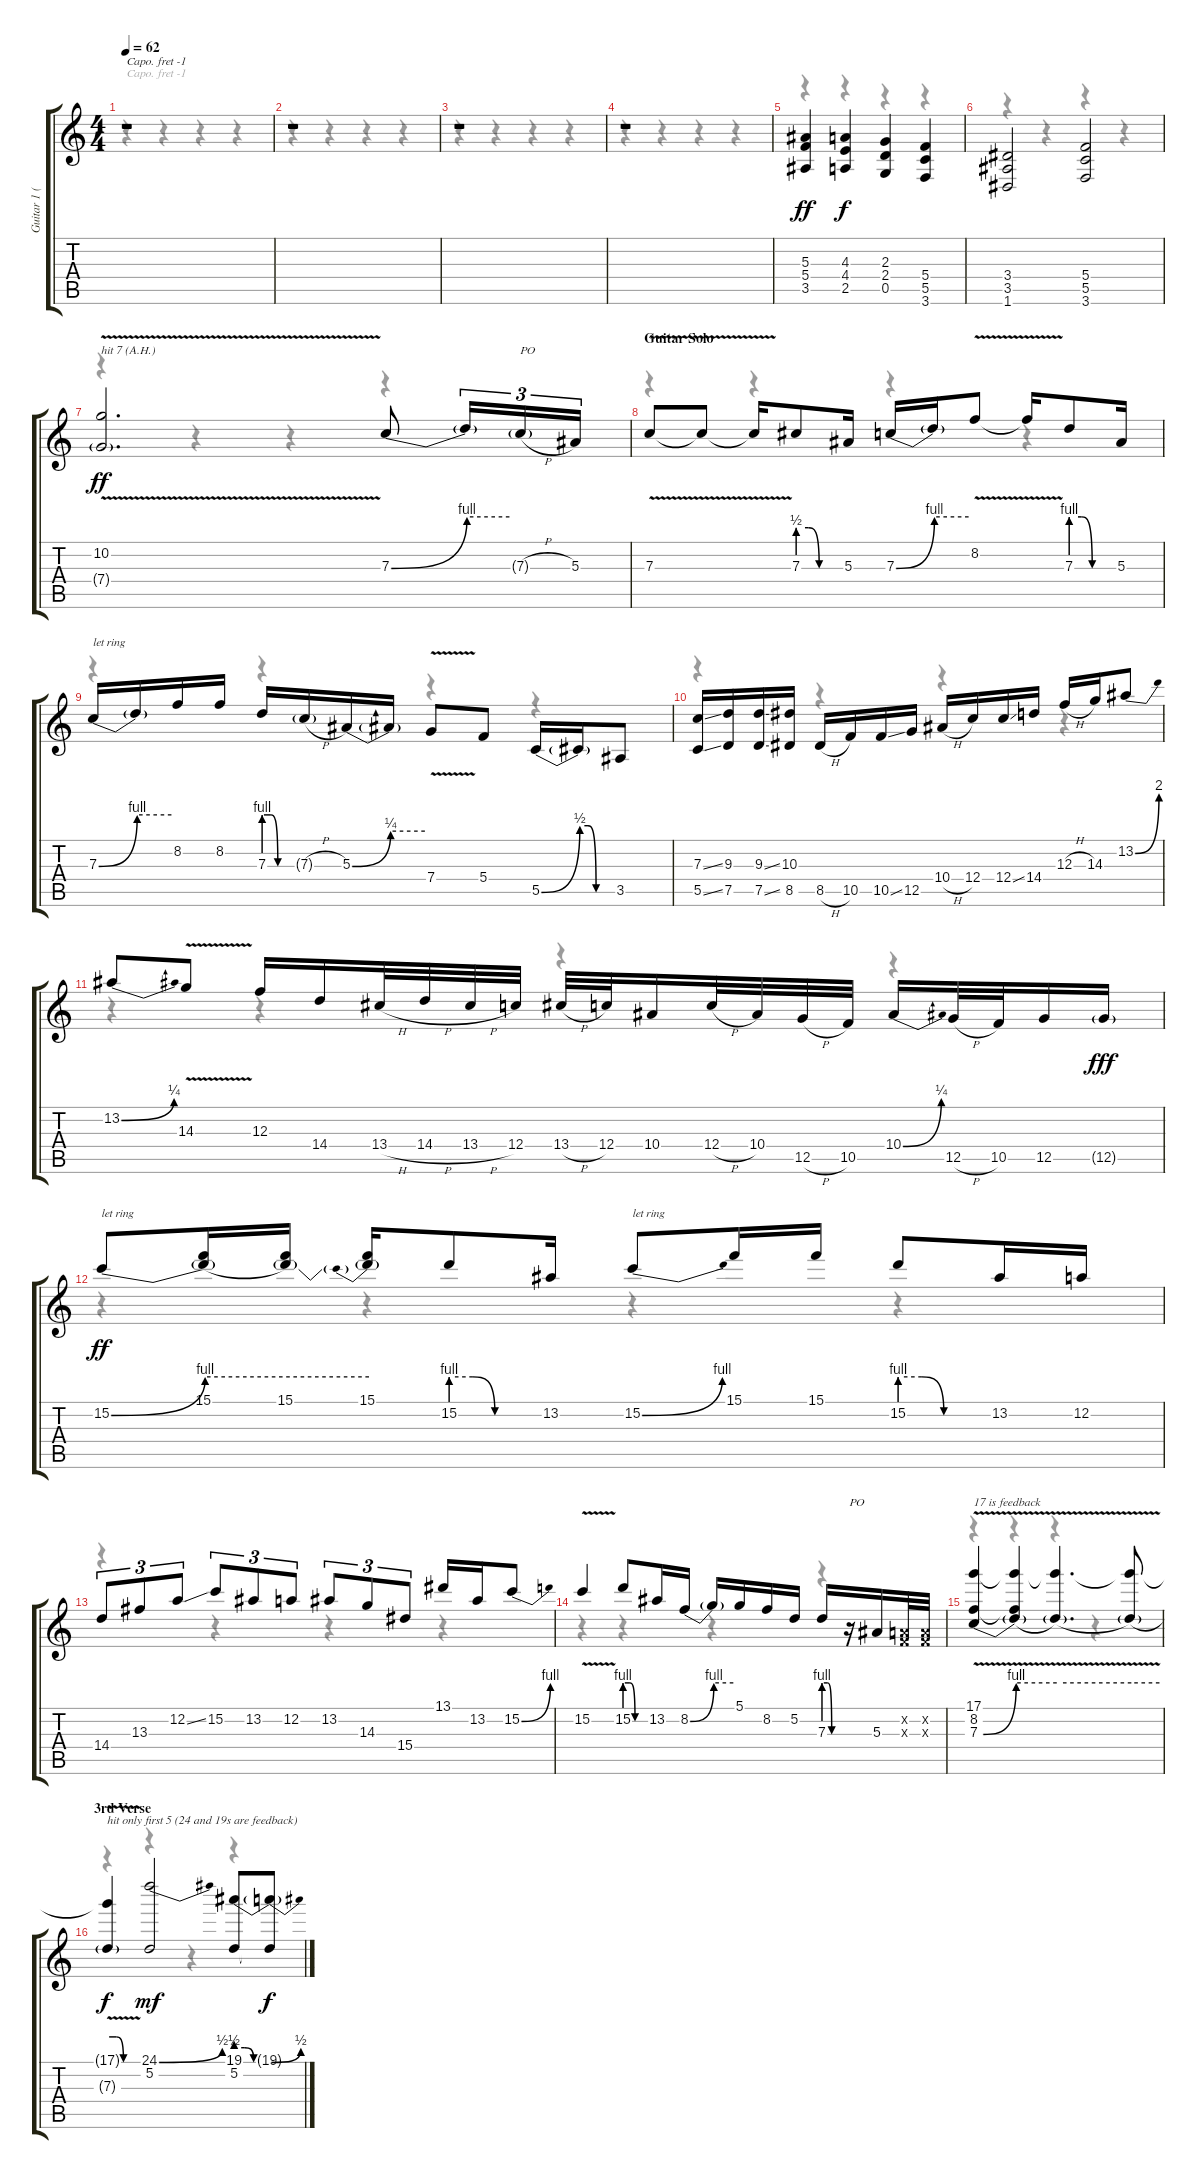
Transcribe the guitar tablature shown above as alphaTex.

\track ("Guitar 1 (Slash)" "Guitar 1 (") {instrument distortionguitar}
\staff {score tabs}
\capo -1
\tuning (Eb4 Bb3 Gb3 Db3 Ab2 Eb2) {hide}
\voice
\ts (4 4)
\tempo 62
\clef g2
\ks c
r.1{dy p} |
r.1 |
r.1 |
r.1 |
(5.3 5.4 3.5).4{dy ff} (4.3 4.4 2.5).4{dy f} (2.3 2.4 0.5).4 (5.4 5.5 3.6).4 |
(3.4 3.5 1.6).2 (5.4 5.5 3.6).2 |
(10.2{v} 7.4{v g}).2{d txt "hit 7 (A.H.)" dy ff} 7.3{be (bend 0 0 60 4)}.8 7.3{be (hold 0 4 60 4) t}.16{tu (3 2)} 7.3{h g}.16{tu (3 2) txt "PO"} 5.3.16{tu (3 2)} |
\section ("" "Guitar Solo")
7.3{v}.8 7.3{v t}.8 7.3{v t}.16 7.3{be (custom 0 2 15 2 30 0 60 0)}.8 5.3.16 7.3{be (bend 0 0 60 4)}.16 7.3{be (hold 0 4 60 4) t}.16 8.2{v}.8 8.2{v t}.16 7.3{be (custom 0 4 15 4 30 0 60 0)}.8 5.3.16 |
7.3{be (bend 0 0 60 4)}.16{txt "let ring"} 7.3{be (hold 0 4 60 4) t}.16 8.2.16 8.2.16 7.3{be (custom 0 4 15 4 30 0 60 0)}.16 7.3{h g}.16 5.3{be (bend 0 0 60 1)}.16 5.3{be (hold 0 1 60 1) t}.16 7.4{v}.8 5.4.8 5.5{be (bend 0 0 60 2)}.16 5.5{be (custom 0 2 15 2 30 0 60 0) t}.16 3.5.8 |
(7.3{ss} 5.5{ss}).16 (9.3 7.5).16 (9.3{ss} 7.5{ss}).16 (10.3 8.5).16 8.5{h}.16 10.5.16 10.5{ss}.16 12.5.16 10.4{h}.16 12.4.16 12.4{ss}.16 14.4.16 12.3{h}.16 14.3.16 13.2{be (bend 0 0 60 8)}.8 |
13.2{be (bend 0 0 60 1)}.8 14.3{v}.8 12.3.16 14.4.16 13.4{h}.32 14.4{h}.32 13.4{h}.32 12.4.32 13.4{h}.32 12.4.32 10.4.16 12.4{h}.32 10.4.32 12.5{h}.32 10.5.32 10.4{be (bend 0 0 60 1)}.16 12.5{h}.32 10.5.32 12.5.16 12.5{g}.16{dy fff} |
15.2{be (bend 0 0 60 4)}.8{txt "let ring" dy ff} (15.1 15.2{be (hold 0 4 60 4) t}).16 (15.1 15.2{t}).16 (15.1 15.2{be (prebend 0 4 60 4) t}).16 15.2{be (custom 0 4 15 4 30 0 60 0)}.8 13.2.16 15.2{be (bend 0 0 60 4)}.8{txt "let ring"} 15.1.16 15.1.16 15.2{be (custom 0 4 15 4 30 0 60 0)}.8 13.2.16 12.2.16 |
14.4.8{tu (3 2)} 13.3.8{tu (3 2)} 12.2{ss}.8{tu (3 2)} 15.2.8{tu (3 2)} 13.2.8{tu (3 2)} 12.2.8{tu (3 2)} 13.2.8{tu (3 2)} 14.3.8{tu (3 2)} 15.4.8{tu (3 2)} 13.1.16 13.2.16 15.2{be (bend 0 0 60 4)}.8 |
15.2{v}.4 15.2{be (custom 0 4 15 4 30 0 60 0)}.8 13.2.16 8.2{be (bend 0 0 60 4)}.16 8.2{be (hold 0 4 60 4) t}.16 5.1.16 8.2.16 5.2.16 7.3{be (custom 0 4 15 4 30 0 60 0)}.16 r.16{txt "PO"} 5.3.16 (0.2{x} 0.3{x}).32 (0.2{x} 0.3{x}).32 |
(17.1{v} 8.2{v} 7.3{be (bend 0 0 60 4)}).4{txt "17 is feedback"} (17.1{v t} 8.2{v t} 7.3{be (hold 0 4 60 4) t}).4 (17.1{v t} 7.3{be (hold 0 4 60 4) t}).4{d} (17.1{v t} 7.3{be (hold 0 4 60 4) t}).8 |
\section ("" "3rd Verse")
(17.1{v t} 7.3{be (custom 0 4 15 4 30 0 60 0) t}).4{txt "hit only first 5 (24 and 19s are feedback)" dy f} (24.1{be (bend 0 0 60 2)} 5.2).2{dy mf} (19.1{be (custom 0 2 15 2 30 0 60 0)} 5.2).8 (19.1{be (bend 0 0 60 2) t} 5.2{t}).8{dy f}
\voice
\clef g2
\ottava regular
\simile none
\ks c
r.4{dy f} r.4 r.4 r.4 |
r.4 r.4 r.4 r.4 |
r.4 r.4 r.4 r.4 |
r.4 r.4 r.4 r.4 |
r.4 r.4 r.4 r.4 |
r.4 r.4 r.4 r.4 |
r.4 r.4 r.4 r.4 |
r.4 r.4 r.4 r.4 |
r.4 r.4 r.4 r.4 |
r.4 r.4 r.4 r.4 |
r.4 r.4 r.4 r.4 |
r.4 r.4 r.4 r.4 |
r.4 r.4 r.4 r.4 |
r.4 r.4 r.4 r.4 |
r.4 r.4 r.4 r.4 |
r.4 r.4 r.4 r.4
